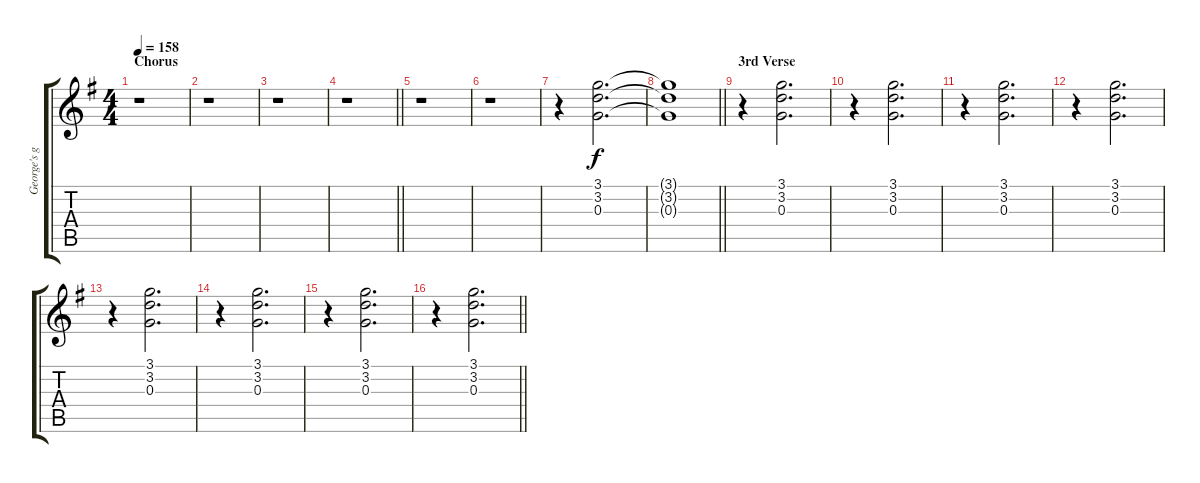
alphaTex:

\track ("George's guitar" "George's g") {instrument overdrivenguitar}
\staff {score tabs}
\tuning (E4 B3 G3 D3 A2 E2) {hide}
\ts (4 4)
\section ("" "Chorus")
\tempo 158
\clef g2
\ks g
r.1{dy f} |
r.1 |
r.1 |
\barLineRight lightlight
r.1 |
\section ("" "")
r.1 |
r.1 |
r.4 (3.1 3.2 0.3).2{d} |
\barLineRight lightlight
(3.1{t} 3.2{t} 0.3{t}).1 |
\section ("" "3rd Verse")
r.4 (3.1 3.2 0.3).2{d} |
r.4 (3.1 3.2 0.3).2{d} |
r.4 (3.1 3.2 0.3).2{d} |
r.4 (3.1 3.2 0.3).2{d} |
r.4 (3.1 3.2 0.3).2{d} |
r.4 (3.1 3.2 0.3).2{d} |
r.4 (3.1 3.2 0.3).2{d} |
\barLineRight lightlight
r.4 (3.1 3.2 0.3).2{d}
